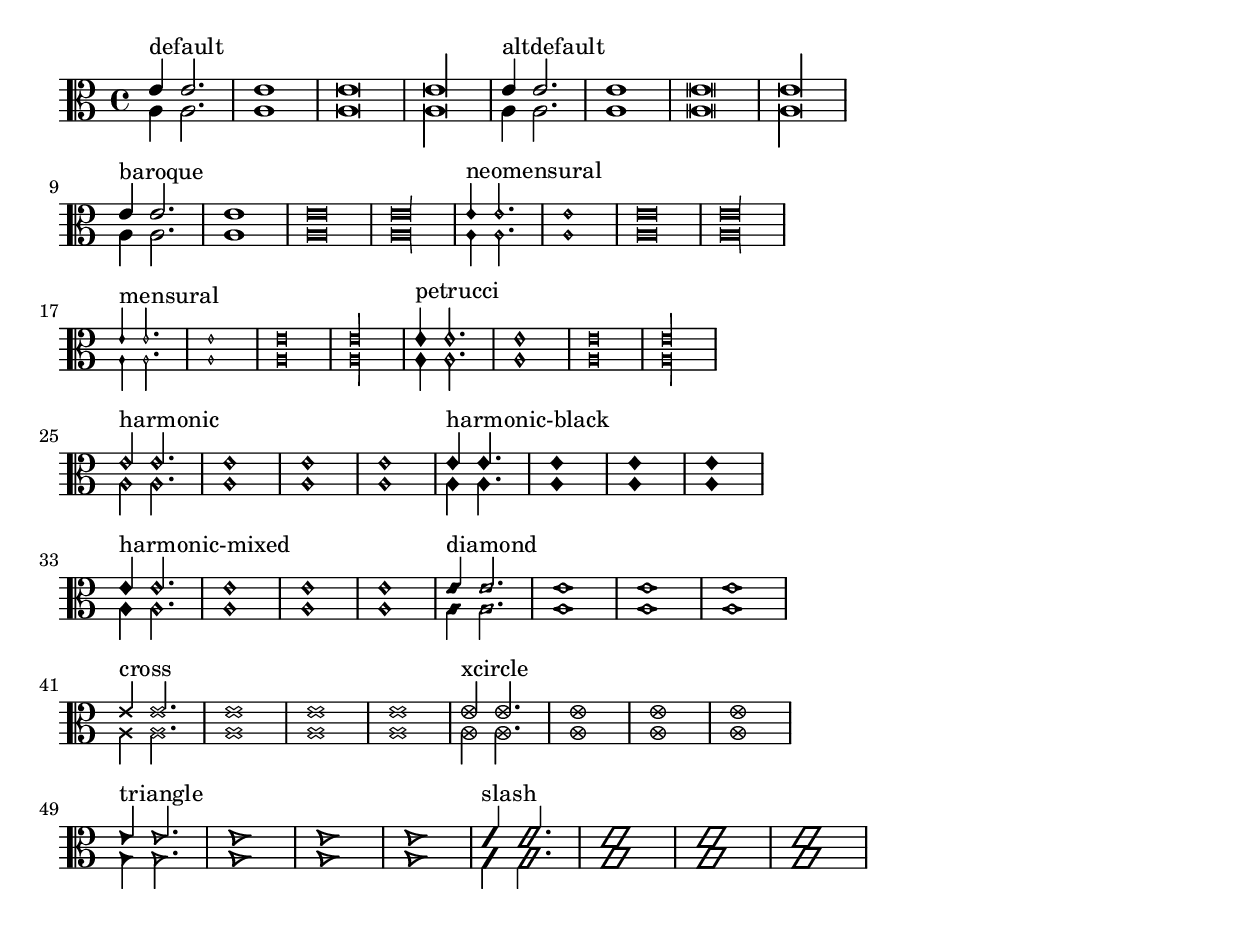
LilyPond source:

\version "2.12.0"
\header{
  texidoc="
Note head shapes may be set from several choices.  
The stem endings should be adjusted according to the note head.  
If you want different note head styles on one stem,
you must create a special context.

Harmonic notes have a different shape and different
dimensions. 
"
}

\layout {
  indent = 0.0
  ragged-right = ##t
}

pattern = <<
  \new Voice {
    \override Stem  #'direction = #UP
    e'4 e'2. e'1 e'\breve*1/2 e'\longa*1/4
  }
  \new Voice {
    \override Stem  #'direction = #DOWN
    a4 a2. a1 a\breve*1/2 a\longa*1/4
  }
>>


\transpose c c {
  \clef C

  \override Staff.NoteHead  #'style = #'default
  s1*0^\markup { "default" }
  \pattern

  \override Staff.NoteHead  #'style = #'altdefault
  s1*0^\markup { "altdefault" }
  \pattern

  \break

  \override Staff.NoteHead  #'style = #'baroque
  s1*0^\markup { "baroque" }
  \pattern

  \override Staff.NoteHead  #'style = #'neomensural
  s1*0^\markup { "neomensural" }
  \pattern

  \break

  \override Staff.NoteHead  #'style = #'mensural
  s1*0^\markup { "mensural" }
  \pattern

  \override Staff.NoteHead  #'style = #'petrucci
  s1*0^\markup { "petrucci" }
  \pattern

  \break

  \override Staff.NoteHead  #'style = #'harmonic
  s1*0^\markup { "harmonic" }
  \pattern

  \override Staff.NoteHead  #'style = #'harmonic-black
  s1*0^\markup { "harmonic-black" }
  \pattern

  \break

  \override Staff.NoteHead  #'style = #'harmonic-mixed
  s1*0^\markup { "harmonic-mixed" }
  \pattern

  \override Staff.NoteHead  #'style = #'diamond
  s1*0^\markup { "diamond" }
  \pattern

  \break

  \override Staff.NoteHead  #'style = #'cross
  s1*0^\markup { "cross" }
  \pattern

  \override Staff.NoteHead  #'style = #'xcircle
  s1*0^\markup { "xcircle" }
  \pattern

  \break

  \override Staff.NoteHead  #'style = #'triangle
  s1*0^\markup { "triangle" }
  \pattern

  \override Staff.NoteHead  #'style = #'slash
  s1*0^\markup { "slash" }
  \pattern
}



